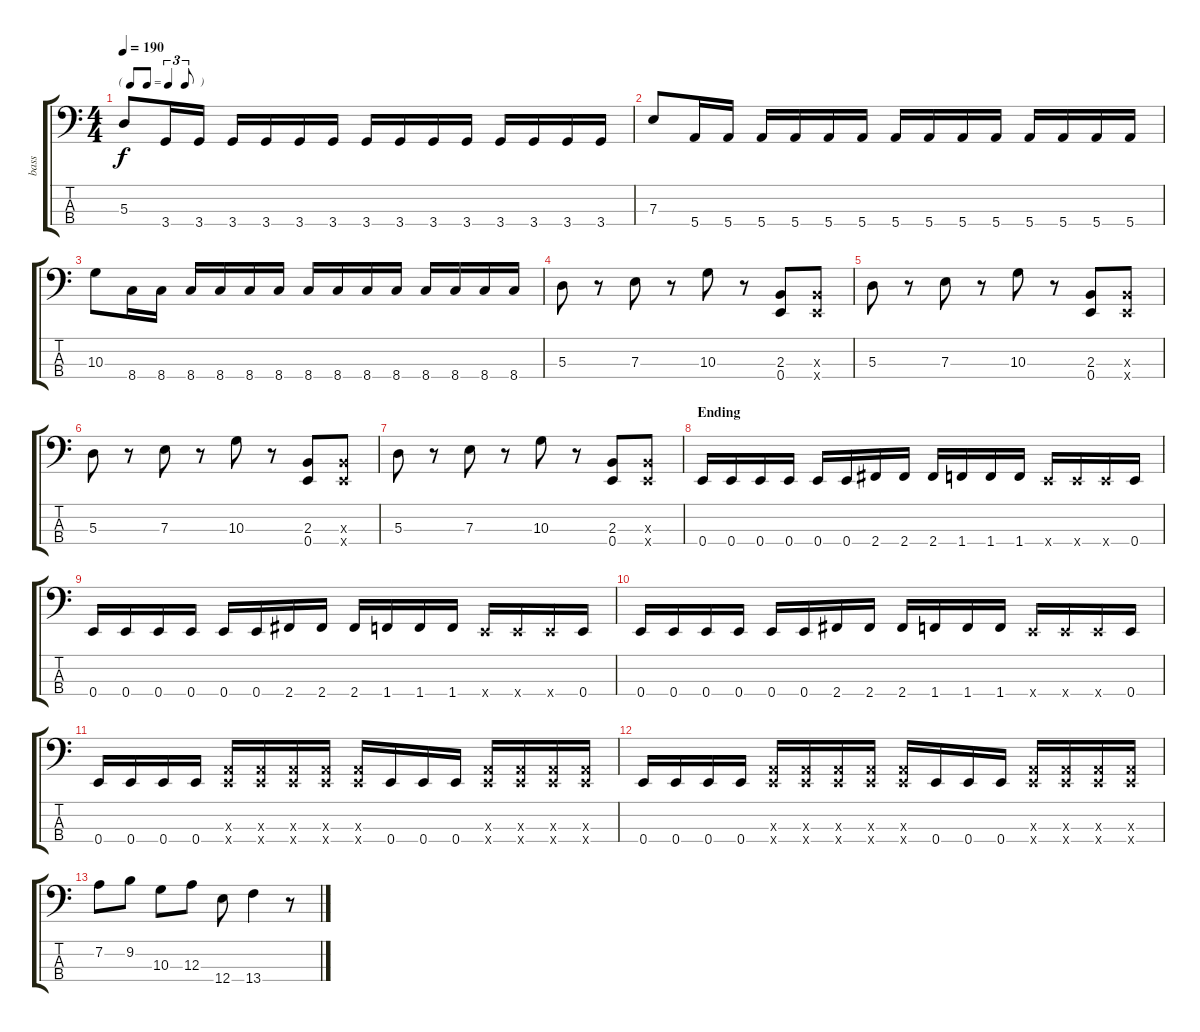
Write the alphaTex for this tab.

\track ("bass" "bass") {instrument slapbass2}
\staff {score tabs}
\tuning (G2 D2 A1 E1) {hide}
\ts (4 4)
\tf triplet8th
\tempo 190
\clef f4
\ks c
5.3.8{dy f} 3.4.16 3.4.16 3.4.16 3.4.16 3.4.16 3.4.16 3.4.16 3.4.16 3.4.16 3.4.16 3.4.16 3.4.16 3.4.16 3.4.16 |
7.3.8 5.4.16 5.4.16 5.4.16 5.4.16 5.4.16 5.4.16 5.4.16 5.4.16 5.4.16 5.4.16 5.4.16 5.4.16 5.4.16 5.4.16 |
10.3.8 8.4.16 8.4.16 8.4.16 8.4.16 8.4.16 8.4.16 8.4.16 8.4.16 8.4.16 8.4.16 8.4.16 8.4.16 8.4.16 8.4.16 |
5.3.8 r.8 7.3.8 r.8 10.3.8 r.8 (2.3 0.4).8 (2.3{x} 0.4{x}).8 |
5.3.8 r.8 7.3.8 r.8 10.3.8 r.8 (2.3 0.4).8 (2.3{x} 0.4{x}).8 |
5.3.8 r.8 7.3.8 r.8 10.3.8 r.8 (2.3 0.4).8 (2.3{x} 0.4{x}).8 |
5.3.8 r.8 7.3.8 r.8 10.3.8 r.8 (2.3 0.4).8 (2.3{x} 0.4{x}).8 |
\section ("" "Ending")
0.4.16 0.4.16 0.4.16 0.4.16 0.4.16 0.4.16 2.4.16 2.4.16 2.4.16 1.4.16 1.4.16 1.4.16 0.4{x}.16 0.4{x}.16 0.4{x}.16 0.4.16 |
0.4.16 0.4.16 0.4.16 0.4.16 0.4.16 0.4.16 2.4.16 2.4.16 2.4.16 1.4.16 1.4.16 1.4.16 0.4{x}.16 0.4{x}.16 0.4{x}.16 0.4.16 |
0.4.16 0.4.16 0.4.16 0.4.16 0.4.16 0.4.16 2.4.16 2.4.16 2.4.16 1.4.16 1.4.16 1.4.16 0.4{x}.16 0.4{x}.16 0.4{x}.16 0.4.16 |
0.4.16 0.4.16 0.4.16 0.4.16 (0.3{x} 0.4{x}).16 (0.3{x} 0.4{x}).16 (0.3{x} 0.4{x}).16 (0.3{x} 0.4{x}).16 (0.3{x} 0.4{x}).16 0.4.16 0.4.16 0.4.16 (0.3{x} 0.4{x}).16 (0.3{x} 0.4{x}).16 (0.3{x} 0.4{x}).16 (0.3{x} 0.4{x}).16 |
0.4.16 0.4.16 0.4.16 0.4.16 (0.3{x} 0.4{x}).16 (0.3{x} 0.4{x}).16 (0.3{x} 0.4{x}).16 (0.3{x} 0.4{x}).16 (0.3{x} 0.4{x}).16 0.4.16 0.4.16 0.4.16 (0.3{x} 0.4{x}).16 (0.3{x} 0.4{x}).16 (0.3{x} 0.4{x}).16 (0.3{x} 0.4{x}).16 |
7.2.8 9.2.8 10.3.8 12.3.8 12.4.8 13.4.4 r.8
